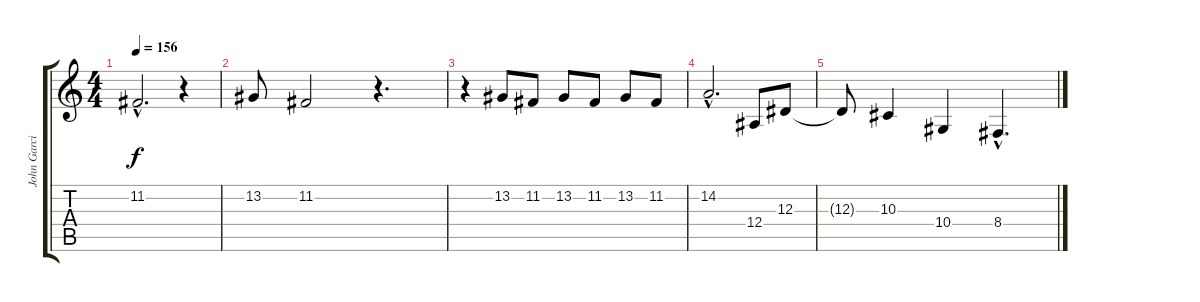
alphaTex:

\track ("John Garcia (Vocals)" "John Garci") {instrument flute}
\staff {score tabs}
\tuning (C4 G3 Eb3 Bb2 F2 C2) {hide}
\ts (4 4)
\tempo 156
\clef g2
\ks c
11.2{hac t}.2{d dy f} r.4 |
13.2.8 11.2.2 r.4{d} |
r.4 13.2.8 11.2.8 13.2.8 11.2.8 13.2.8 11.2.8 |
14.2{hac}.2{d} 12.4.8 12.3.8 |
12.3{t}.8 10.3.4 10.4.4 8.4{hac}.4{d}
